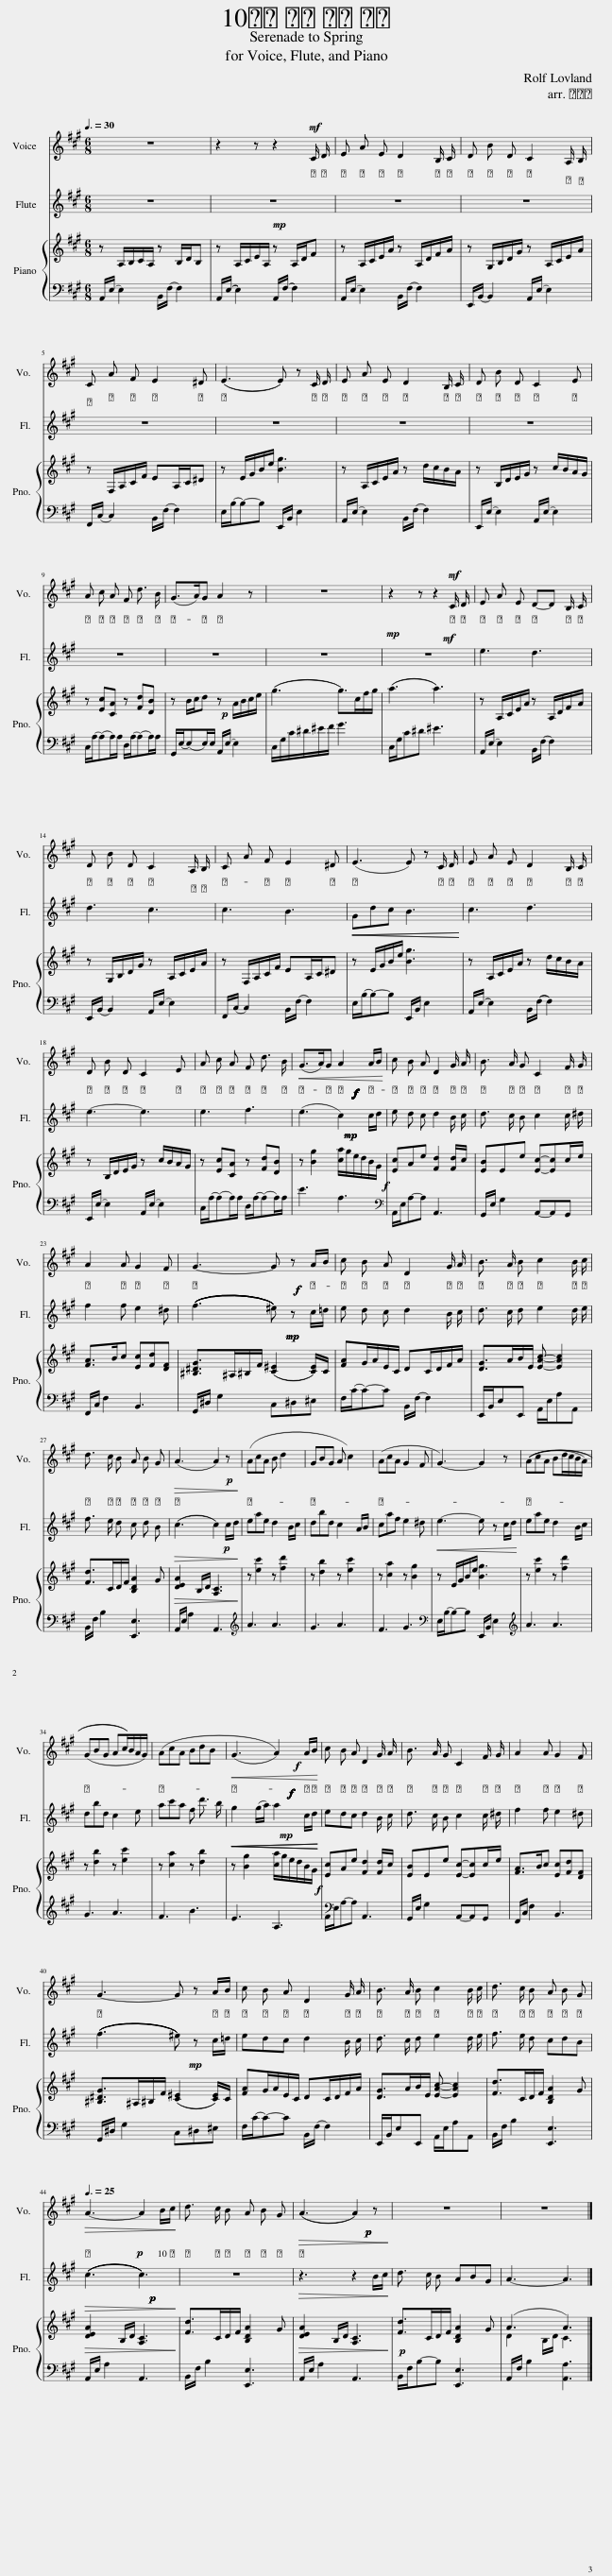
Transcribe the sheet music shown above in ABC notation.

X:1
%%score 1 2 { ( 3 5 ) | 4 }
L:1/8
Q:3/8=30
M:6/8
I:linebreak $
K:A
V:1 treble
V:2 treble
V:3 treble
V:5 treble
V:4 bass
V:1
 z6 | z2 z z2!mf! C/ D/ | E A E D2 B,/ C/ | D B D C2 A,/ B,/ |$ C A F E2 ^D | %5
 ((E3 E)) z C/ D/ | E A E D2 B,/ C/ | D B D C2 E |$ A c A F d3/2 B/ | (G>A)G A2 z | %10
 z6 | z2 z z2!mf! C/ D/ | E A E D-D B,/ C/ |$ D B D C2 A,/ B,/ | C A F E2 ^D | %15
 (E3 E) z C/ D/ | E A E D2 B,/ C/ |$ D B D C2 E | A c A F d3/2 B/ |!<(! (G>A)G A2 A/B/!<)! | %20
 c B A D2 G/ A/ | B3/2 A/ G C2 F/ G/ |$ A2 A G2 F | G3- G z A/B/ | c B A D2 G/ A/ | %25
 B3/2 A/ B c2 B/ c/ |$ d3/2 c/ B A B G |!>(! (A3!p! A2) z!>)! | (AcA B d2 | GBG A c2) | %30
 (AcA G2 F | G3-) G2 z | (((AcA Bd/c/B/A/) |$ (GBG Ac/))B/A/G/) | (AcA BdB | %35
!<(! (G3 A2))!f! A/B/!<)! | c B A D2 G/ A/ | B3/2 A/ G C2 F/ G/ | A2 A G2 F |$ G3- G z A/B/ | %40
 c B A D2 G/ A/ | B3/2 A/ B c2 B/ c/ | d3/2 c/ B A B G |$[Q:3/8=25]!>(! A3- A2 B/c/!>)! | d3/2 c/ B A B G | %45
!>(! ((A3!p!!p! A2)) z!>)! | z6 | z6 |] %48
V:2
 z6 | z6 | z6 | z6 |$ z6 | %5
 z6 | z6 | z6 |$ z6 | z6 | %10
 z6 |!mp! z6!mf! | e3 d3 |$ d3 c3 | c3 B3 | %15
!<(!!<(! Gdc B3!<)!!<)! | c3 d3 |$ e3- e3 | e3 f3 | (e3 c2)!f!!f!!f!!f!!mp!!f!!f!!f!!f!!mp! c/d/ | %20
 e d c d2 B/ c/ | d3/2 c/ B c2 c/ ^d/ |$ f2 f e2 ^d | ((((((f3 ^e))))))!mp!!mp! z!f!!f! c/=d/ | e d c d2 B/ c/ | %25
 d3/2 c/ d e2 d/ e/ |$ f3/2 e/ d c d B |!>(! ((c3!p! c2)) c/d/!>)! | eae d2 B/c/ | dbd c2 A/B/ | %30
 caf e2 ^d |!<(! e3- e z c/d/!<)! | eae d2 B/c/ |$ dbd c2 e | ac'a f d'3/2 b/ | %35
!<(!!<(!!<(! g2 (g/a/) a2!f!!f!!f!!f!!mp! c/d/!<)!!<)!!<)! | edc d2 B/ c/ | d3/2 c/ B c2 c/ ^d/ | f2 f e2 ^d |$ ((((f3 ^e))))!mp! z c/=d/ | %40
 edc d2 B/ c/ | d3/2 c/ d e2 d/ e/ | f3/2 e/ d cdB |$!>(! (((c3!p!!p!!p! c3)))!>)! | z6 | %45
!>(! z3 z2 B/c/!>)! | d3/2 c/ B ABG | A3- A3 |] %48
V:3
 z A,/B,/C/A,/ z B,/D/B, | z A,/C/E/A,/!mp! z A,/D/F | z A,/C/E/A/ z A,/D/F/A/ | z G,/B,/D/G/ z A,/C/E/A/ |$ z F,/A,/C/F/ EA,/C/^D | %5
 z E/G/B/e/ [Bg]3 | z A,/C/E/A/ z d/c/B/A/ | z B,/D/E/G/ z c/B/A/G/ |$ z [Ec][CA] z [Fd][DB] | z B/c/d z A/B/c/e/!p! | %10
 g3 g>cf/g/ | a3 a3 | z A,/C/E/A/ z A,/D/F/A/ |$ z G,/B,/D/G/ z A,/C/E/A/ | z F,/A,/C/F/ EA,/C/^D | %15
 z E/G/B/e/ [Bg]3 | z A,/C/E/A/ z d/c/B/A/ |$ z B,/D/E/G/ z c/B/A/G/ | z [Ec][CA] z [Fd][DB] | z [Bg]2 [ca]/g/e/d/B/G/ | %20
 [Ec]Ae [Fd]2 [Fd]/c/ | [EB]Ee [Ec]-[Ec]c/e/ |$ [FA]>Bc [Ec][Fd][DF] | [^B,^DG]>^A,^B,/F/ [C^E]2 [CE]/C/ | [FA]G/A/E/C/ DC/D/F/A/ | %25
 [DG]>AB/E/ [EAc]- [EAc]2 |$ [Fd]>CD/F/ [B,DA]2 G |!>(! [DEA]2 B,/D/ [A,C]3!>)! | z [ec']2 z [fd']2 | z [db]2 z [ec']2 | %30
 z [ca]2 z [Bg]2 | z E/G/B/e/ [Bg]3 | z [ec']2 z [fd']2 |$ z [db]2 z [ec']2 | z [ca]2 z [db]2 | %35
 z [Bg]2 [ca]/g/e/d/B/G/ | [Ec]Ae [Fd]2 [Fd]/c/ | [EB]Ee [Ec]-[Ec]c/e/ | [FA]>Bc [Ec][Fd][DF] |$ [^B,^DG]>^A,^B,/F/ [C^E]2 [CE]/C/ | %40
 [FA]G/A/E/C/ DC/D/F/A/ | [DG]>AB/E/ [EAc]- [EAc]2 | [Fd]>CD/F/ [B,DA]2 G |$!>(! [DEA]2 B,/D/ [A,C]3!>)! | [Fd]>CD/F/ [B,DA]2 G | %45
!>(! [DEA]2 B,/D/ [A,C]3!>)! | [Fd]>CD/F/ [B,DA]2 G | A3 A3 |] %48
V:4
 A,,/(E,/ E,2) B,,/(F,/ F,2) | A,,/((E,/ E,2)) A,,/(F,/ F,2) | A,,/E,/ E,2 B,,/F,/ F,2 | E,,/B,,/ B,,2 A,,/E,/ E,2 |$ F,,/C,/ C,2 B,,/F,/ F,2 | %5
 E,/B,/B,-B, E,,/B,,/ E,2 | A,,/E,/ E,2 B,,/F,/ F,2 | E,,/E,/ E,2 A,,/E,/ E,2 |$ C,/A,/A,A,/A,/ D,/A,/A,A,/A,/ | G,,/E,/E,E,/E,/ A,,/E,/ E,2 | %10
 C,/G,/C/^D/^E/F/ G3 | C,/G,/C^D ^E3 | A,,/E,/ E,2 B,,/F,/ F,2 |$ E,,/B,,/ B,,2 A,,/E,/ E,2 | F,,/C,/ C,2 B,,/F,/ F,2 | %15
 E,/B,/B,-B, E,,/B,,/ E,2 | A,,/E,/ E,2 B,,/F,/ F,2 |$ E,,/E,/ E,2 A,,/E,/ E,2 | C,/A,/A,A,/A,/ D,/A,/A,A,/A,/ | E3 A,3 | %20
[K:bass]!f! A,,/E,/A,-A, A,,3 | G,,/E,/ G,2 A,,-A,,G,, |$ F,,/C,/ F,2 B,,3 | G,,/^D,/ G,2 C,^D,^E, | F,/C/C-C B,,/F,/ F,2 | %25
 E,,/B,,/E,E,, A,,/E,/A,A,, |$ B,,/F,/ B,2 [E,,E,]3 | A,,/E,/ A,2 A,,3 |[K:treble] A3 A3 | G3 A3 | %30
 F3 G3 |[K:bass] E,/B,/B,-B, E,,/B,,/ E,2 |[K:treble] A3 A3 |$ G3 A3 | F3 B3 | %35
 E3 A,3 |[K:bass]!f! A,,/E,/A,-A, A,,3 | G,,/E,/ G,2 A,,-A,,G,, | F,,/C,/ F,2 B,,3 |$ G,,/^D,/ G,2 C,^D,^E, | %40
 F,/C/C-C B,,/F,/ F,2 | E,,/B,,/E,E,, A,,/E,/A,A,, | B,,/F,/ B,2 [E,,E,]3 |$ A,,/E,/ A,2 A,,3 | B,,/F,/ B,2 [E,,E,]3 | %45
 A,,/E,/ A,2 A,,3 |!p! B,,/F,/B,-B, [E,,E,]3 | A,,/F,/ B,2 [A,,A,]3 |] %48
V:5
 x6 | x6 | x6 | x6 |$ x6 | %5
 x6 | x6 | x6 |$ x6 | x6 | %10
 x6 | x6 | x6 |$ x6 | x6 | %15
 x6 | x6 |$ x6 | x6 | x6 | %20
 x6 | x6 |$ x6 | x6 | x6 | %25
 x6 |$ x6 | x6 | x6 | x6 | %30
 x6 | x6 | x6 |$ x6 | x6 | %35
 x6 | x6 | x6 | x6 |$ x6 | %40
 x6 | x6 | x6 |$ x6 | x6 | %45
 x6 | x6 | D2 B,/D/ C3 |] %48
